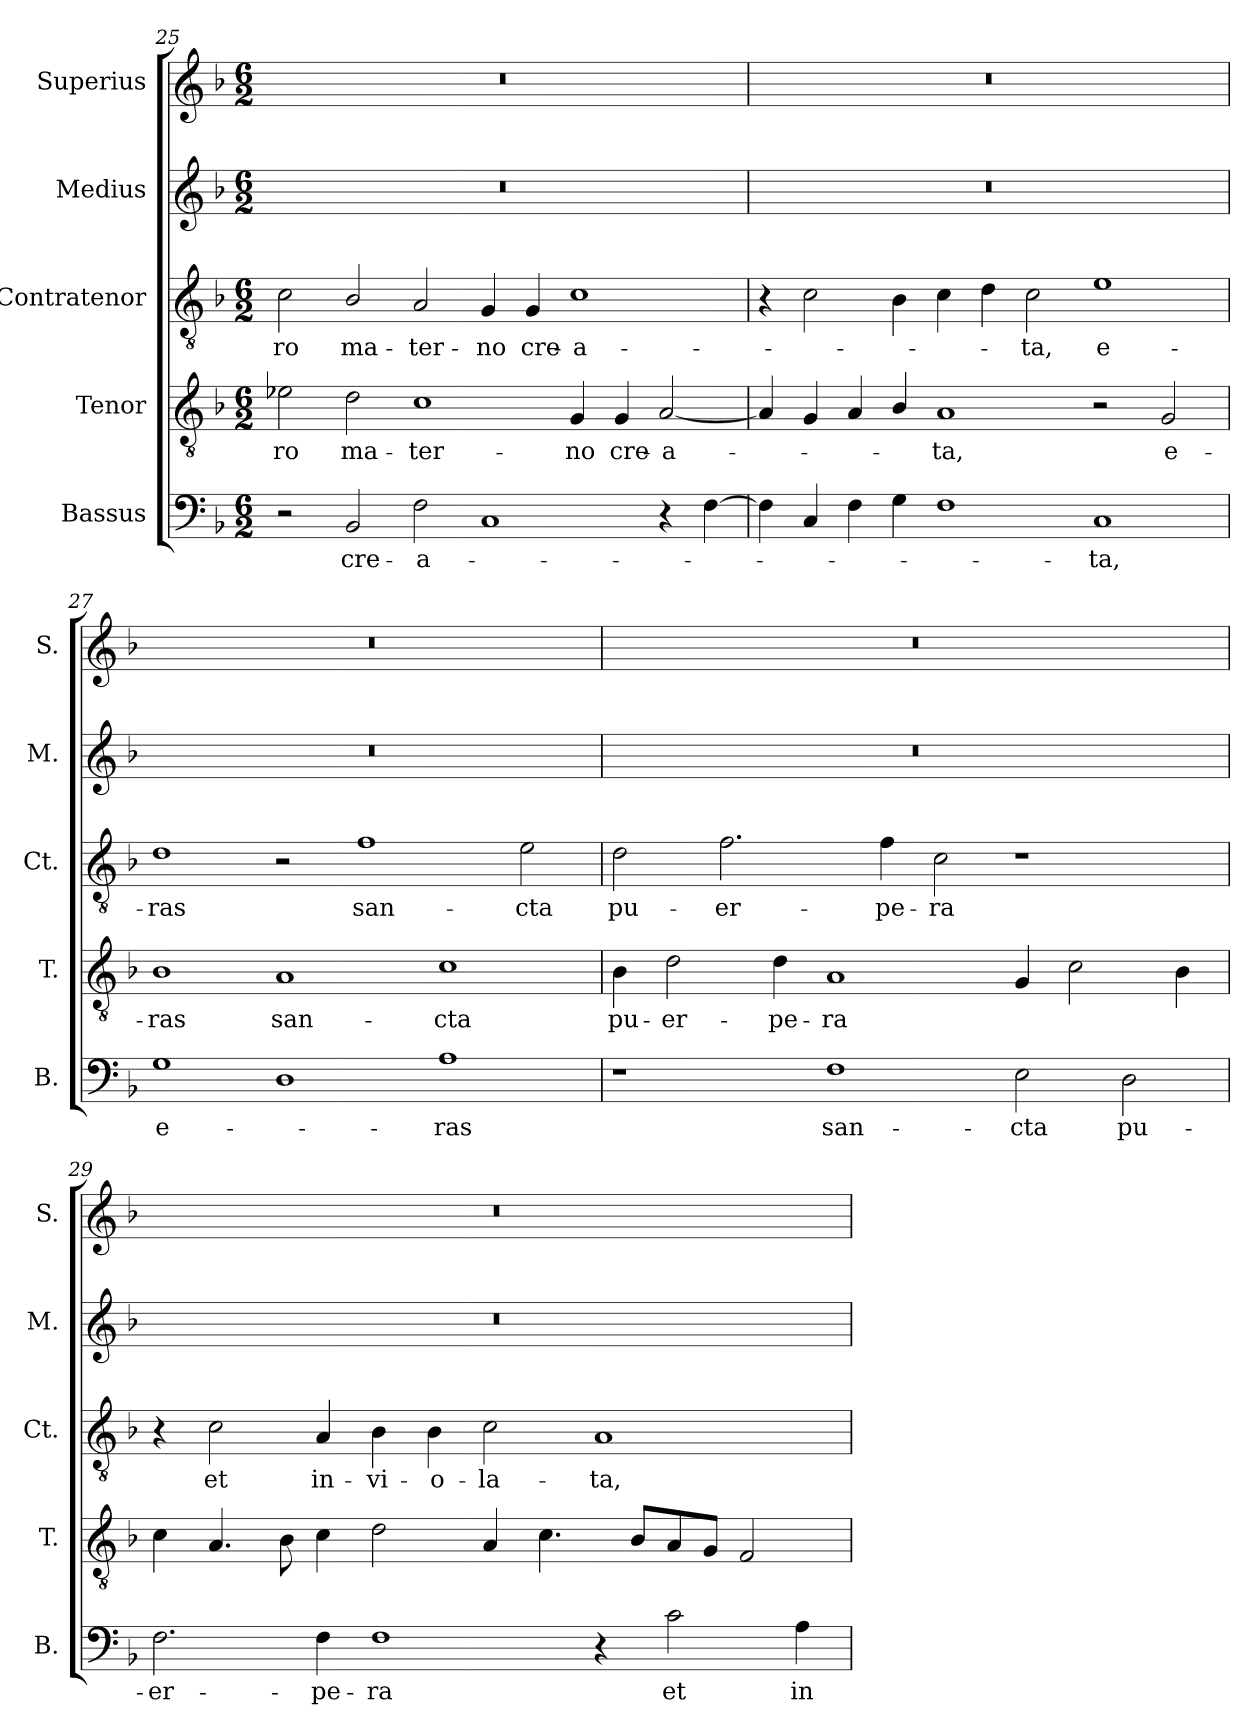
**kern	**text	**kern	**text	**kern	**text	**kern	**kern
*part5	*part5	*part4	*part4	*part3	*part3	*part2	*part1
*staff5	*staff5	*staff4	*staff4	*staff3	*staff3	*staff2	*staff1
*I"Bassus	*	*I"Tenor	*	*I"Contratenor	*	*I"Medius	*I"Superius
*I'B.	*	*I'T.	*	*I'Ct.	*	*I'M.	*I'S.
*clefF4	*	*clefGv2	*	*clefGv2	*	*clefG2	*clefG2
*	*	*ITrd7c12	*	*ITrd7c12	*	*	*
*k[b-]	*	*k[b-]	*	*k[b-]	*	*k[b-]	*k[b-]
*F:	*	*F:	*	*F:	*	*F:	*F:
*M6/2	*	*M6/2	*	*M6/2	*	*M6/2	*M6/2
=25	=25	=25	=25	=25	=25	=25	=25
!	!	!	!LO:LY:b:color=#000000	!	!	!	!
!	!	!	!	!	!LO:LY:b:color=#000000	!LO:N:vis=1	!LO:N:vis=1
2r	.	2E-Xi\	-ro	2Ci\	-ro	0.r	0.r
!	!LO:LY:b:color=#000000	!	!	!	!	!	!
!	!	!	!LO:LY:b:color=#000000	!	!	!	!
!	!	!	!	!	!LO:LY:b:color=#000000	!	!
2BB-i/	cre-	2Di\	ma-	2BB-i/	ma-	.	.
!	!LO:LY:b:color=#000000	!	!	!	!	!	!
!	!	!	!LO:LY:b:color=#000000	!	!	!	!
!	!	!	!	!	!LO:LY:b:color=#000000	!	!
2Fi\	-a-	1Ci	-ter-	2AAi/	-ter-	.	.
!	!	!	!	!	!LO:LY:b:color=#000000	!	!
1Ci	.	.	.	4GGi/	-no	.	.
!	!	!	!	!	!LO:LY:b:color=#000000	!	!
.	.	.	.	4GGi/	cre-	.	.
!	!	!	!LO:LY:b:color=#000000	!	!	!	!
!	!	!	!	!	!LO:LY:b:color=#000000	!	!
.	.	4GGi/	-no	1Ci	-a-	.	.
!	!	!	!LO:LY:b:color=#000000	!	!	!	!
.	.	4GGi/	cre-	.	.	.	.
!	!	!	!LO:LY:b:color=#000000	!	!	!	!
4r	.	[2AAi/	-a-	.	.	.	.
[4Fi\	.	.	.	.	.	.	.
!!LO:PB:g=z
=26	=26	=26	=26	=26	=26	=26	=26
!	!	!	!	!	!	!LO:N:vis=1	!LO:N:vis=1
4Fi\]	.	4AAi/]	.	4r	.	0.r	0.r
4Ci/	.	4GGi/	.	2Ci\	.	.	.
4Fi\	.	4AAi/	.	.	.	.	.
4Gi\	.	4BB-i/	.	4BB-i\	.	.	.
!	!	!	!LO:LY:b:color=#000000	!	!	!	!
1Fi	.	1AAi	-ta,	4Ci\	.	.	.
.	.	.	.	4Di\	.	.	.
!	!	!	!	!	!LO:LY:b:color=#000000	!	!
.	.	.	.	2Ci\	-ta,	.	.
!	!LO:LY:b:color=#000000	!	!	!	!	!	!
!	!	!	!	!	!LO:LY:b:color=#000000	!	!
1Ci	-ta,	2r	.	1Ei	e-	.	.
!	!	!	!LO:LY:b:color=#000000	!	!	!	!
.	.	2GGi/	e-	.	.	.	.
=27	=27	=27	=27	=27	=27	=27	=27
!	!LO:LY:b:color=#000000	!	!	!	!	!	!
!	!	!	!LO:LY:b:color=#000000	!	!	!	!
!	!	!	!	!	!LO:LY:b:color=#000000	!LO:N:vis=1	!LO:N:vis=1
1Gi	e-	1BB-i	-ras	1Di	-ras	0.r	0.r
!	!	!	!LO:LY:b:color=#000000	!	!	!	!
1Di	.	1AAi	san-	2r	.	.	.
!	!	!	!	!	!LO:LY:b:color=#000000	!	!
.	.	.	.	1Fi	san-	.	.
!	!LO:LY:b:color=#000000	!	!	!	!	!	!
!	!	!	!LO:LY:b:color=#000000	!	!	!	!
1Ai	-ras	1Ci	-cta	.	.	.	.
!	!	!	!	!	!LO:LY:b:color=#000000	!	!
.	.	.	.	2Ei\	-cta	.	.
=28	=28	=28	=28	=28	=28	=28	=28
!	!	!	!LO:LY:b:color=#000000	!	!	!	!
!	!	!	!	!	!LO:LY:b:color=#000000	!LO:N:vis=1	!LO:N:vis=1
1r	.	4BB-i\	pu-	2Di\	pu-	0.r	0.r
!	!	!	!LO:LY:b:color=#000000	!	!	!	!
.	.	2Di\	-er-	.	.	.	.
!	!	!	!	!	!LO:LY:b:color=#000000	!	!
.	.	.	.	2.Fi\	-er-	.	.
!	!	!	!LO:LY:b:color=#000000	!	!	!	!
.	.	4Di\	-pe-	.	.	.	.
!	!LO:LY:b:color=#000000	!	!	!	!	!	!
!	!	!	!LO:LY:b:color=#000000	!	!	!	!
1Fi	san-	1AAi	-ra	.	.	.	.
!	!	!	!	!	!LO:LY:b:color=#000000	!	!
.	.	.	.	4Fi\	-pe-	.	.
!	!	!	!	!	!LO:LY:b:color=#000000	!	!
.	.	.	.	2Ci\	-ra	.	.
!	!LO:LY:b:color=#000000	!	!	!	!	!	!
2Ei\	-cta	4GGi/	.	1r	.	.	.
.	.	2Ci\	.	.	.	.	.
!	!LO:LY:b:color=#000000	!	!	!	!	!	!
2Di\	pu-	.	.	.	.	.	.
.	.	4BB-i\	.	.	.	.	.
!!LO:LB:g=z
=29	=29	=29	=29	=29	=29	=29	=29
!	!LO:LY:b:color=#000000	!	!	!	!	!LO:N:vis=1	!LO:N:vis=1
2.Fi\	-er-	4Ci\	.	4r	.	0.r	0.r
!	!	!	!	!	!LO:LY:b:color=#000000	!	!
.	.	4.AAi/	.	2Ci\	et	.	.
.	.	8BB-i\	.	.	.	.	.
!	!LO:LY:b:color=#000000	!	!	!	!	!	!
!	!	!	!	!	!LO:LY:b:color=#000000	!	!
4Fi\	-pe-	4Ci\	.	4AAi/	in-	.	.
!	!LO:LY:b:color=#000000	!	!	!	!	!	!
!	!	!	!	!	!LO:LY:b:color=#000000	!	!
1Fi	-ra	2Di\	.	4BB-i\	-vi-	.	.
!	!	!	!	!	!LO:LY:b:color=#000000	!	!
.	.	.	.	4BB-i\	-o-	.	.
!	!	!	!	!	!LO:LY:b:color=#000000	!	!
.	.	4AAi/	.	2Ci\	-la-	.	.
.	.	4.Ci\	.	.	.	.	.
!	!	!	!	!	!LO:LY:b:color=#000000	!	!
4r	.	.	.	1AAi	-ta,	.	.
.	.	8BB-i/L	.	.	.	.	.
!	!LO:LY:b:color=#000000	!	!	!	!	!	!
2ci\	et	8AAi/	.	.	.	.	.
.	.	8GGi/J	.	.	.	.	.
.	.	2FFi/	.	.	.	.	.
!	!LO:LY:b:color=#000000	!	!	!	!	!	!
4Ai\	in-	.	.	.	.	.	.
=	=	=	=	=	=	=	=
*-	*-	*-	*-	*-	*-	*-	*-
